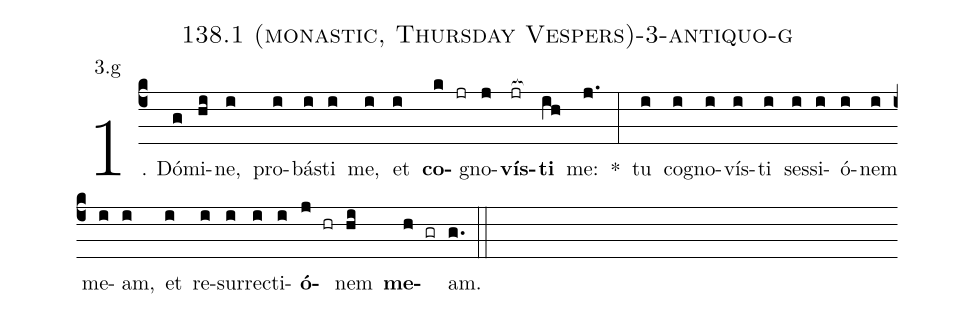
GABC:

name: 138.1 (monastic, Thursday Vespers)-3-antiquo-g;
annotation: 3.g;
%%
(c4)1. Dó(g)mi(hi)ne,(i) pro(i)bás(i)ti(i) me,(i) et(i) <b>co</b>(k jr)gno(j)<b>vís</b>(jr[ocb:1{])<b>ti</b>(ih[ocb:0}]) me:(j.) *(:) tu(i) co(i)gno(i)vís(i)ti(i) ses(i)si(i)ó(i)nem(i) me(i)am,(i) et(i) re(i)sur(i)rec(i)ti(i)<b>ó</b>(j hr)nem(hi) <b>me</b>(h gr)am.(g.) (::)
